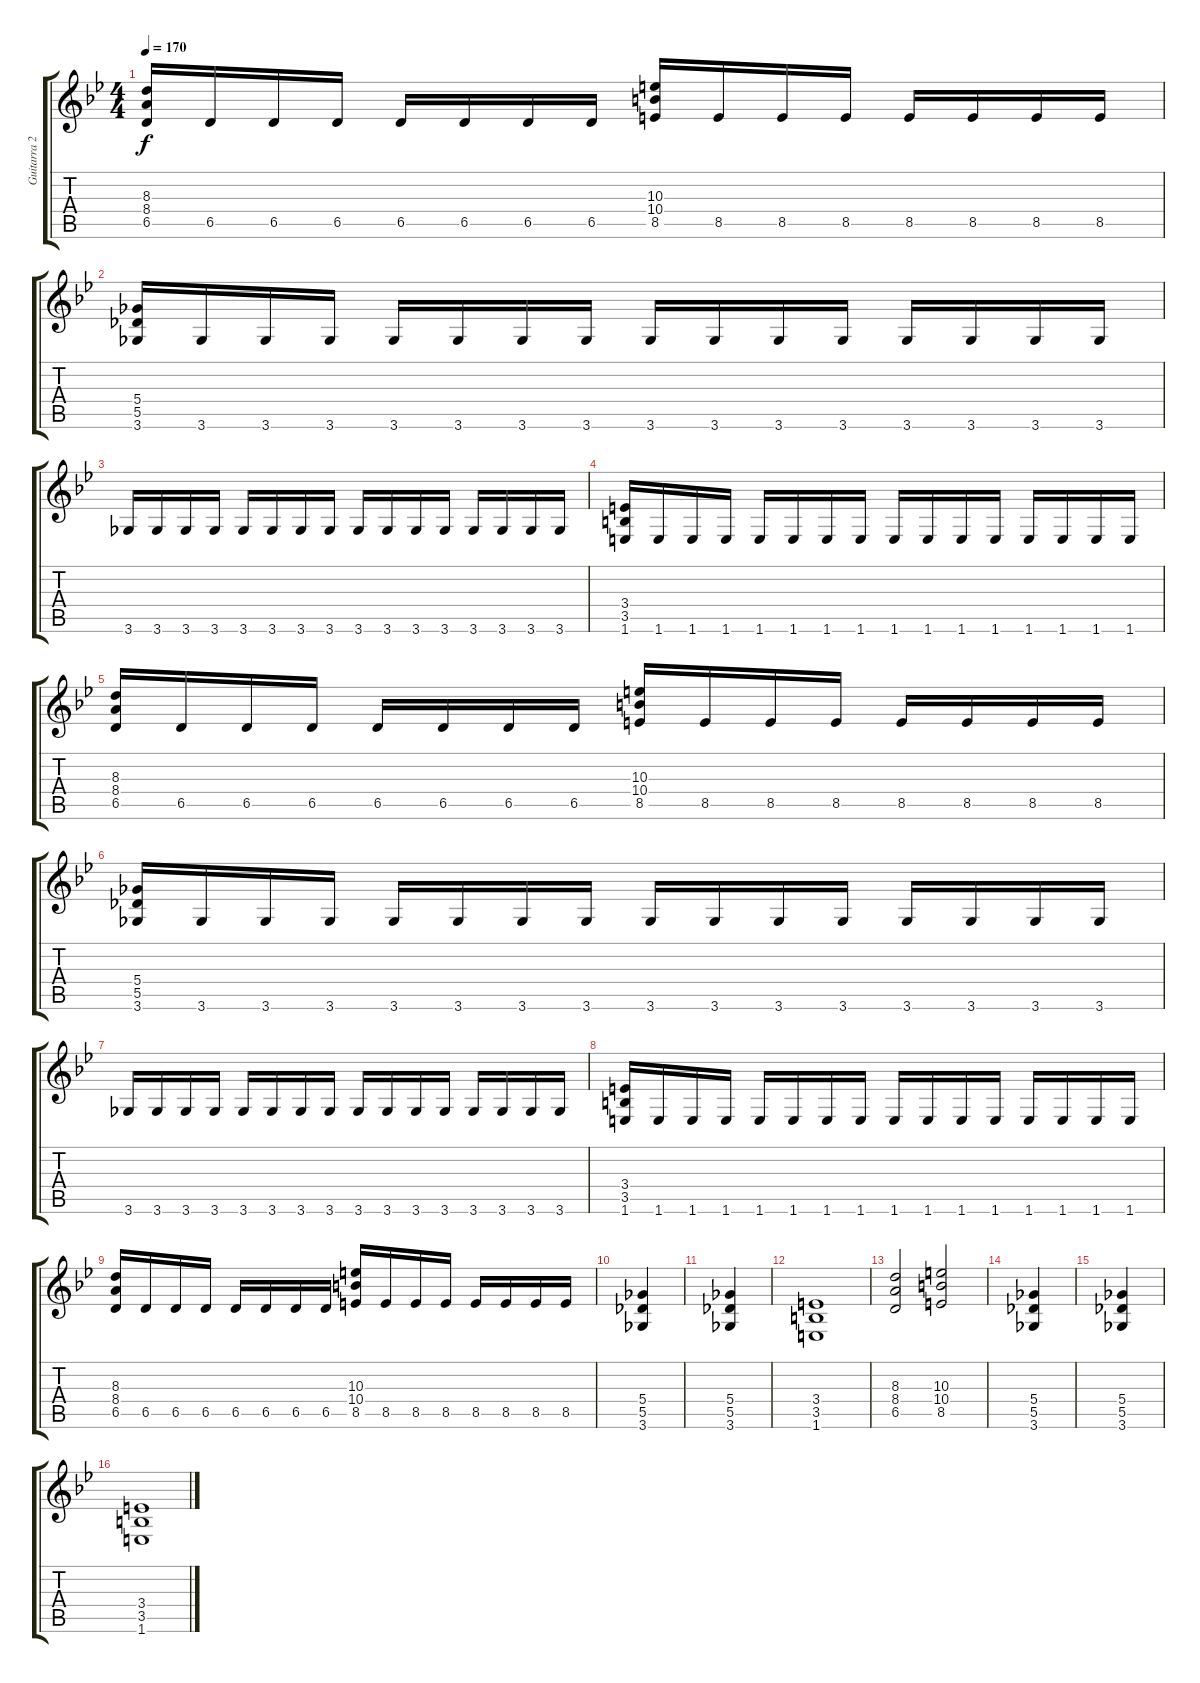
\track ("Guitarra 2" "Guitarra 2") {instrument overdrivenguitar}
\staff {score tabs}
\tuning (Eb4 Bb3 Gb3 Db3 Ab2 Eb2) {hide}
\ts (4 4)
\tempo 170
\clef g2
\ks gminor
(8.3 8.4 6.5).16{dy f} 6.5.16 6.5.16 6.5.16 6.5.16 6.5.16 6.5.16 6.5.16 (10.3 10.4 8.5).16 8.5.16 8.5.16 8.5.16 8.5.16 8.5.16 8.5.16 8.5.16 |
(5.4 5.5 3.6).16 3.6.16 3.6.16 3.6.16 3.6.16 3.6.16 3.6.16 3.6.16 3.6.16 3.6.16 3.6.16 3.6.16 3.6.16 3.6.16 3.6.16 3.6.16 |
3.6.16 3.6.16 3.6.16 3.6.16 3.6.16 3.6.16 3.6.16 3.6.16 3.6.16 3.6.16 3.6.16 3.6.16 3.6.16 3.6.16 3.6.16 3.6.16 |
(3.4 3.5 1.6).16 1.6.16 1.6.16 1.6.16 1.6.16 1.6.16 1.6.16 1.6.16 1.6.16 1.6.16 1.6.16 1.6.16 1.6.16 1.6.16 1.6.16 1.6.16 |
(8.3 8.4 6.5).16 6.5.16 6.5.16 6.5.16 6.5.16 6.5.16 6.5.16 6.5.16 (10.3 10.4 8.5).16 8.5.16 8.5.16 8.5.16 8.5.16 8.5.16 8.5.16 8.5.16 |
(5.4 5.5 3.6).16 3.6.16 3.6.16 3.6.16 3.6.16 3.6.16 3.6.16 3.6.16 3.6.16 3.6.16 3.6.16 3.6.16 3.6.16 3.6.16 3.6.16 3.6.16 |
3.6.16 3.6.16 3.6.16 3.6.16 3.6.16 3.6.16 3.6.16 3.6.16 3.6.16 3.6.16 3.6.16 3.6.16 3.6.16 3.6.16 3.6.16 3.6.16 |
(3.4 3.5 1.6).16 1.6.16 1.6.16 1.6.16 1.6.16 1.6.16 1.6.16 1.6.16 1.6.16 1.6.16 1.6.16 1.6.16 1.6.16 1.6.16 1.6.16 1.6.16 |
(8.3 8.4 6.5).16 6.5.16 6.5.16 6.5.16 6.5.16 6.5.16 6.5.16 6.5.16 (10.3 10.4 8.5).16 8.5.16 8.5.16 8.5.16 8.5.16 8.5.16 8.5.16 8.5.16 |
(5.4 5.5 3.6).4 |
(5.4 5.5 3.6).4 |
(3.4 3.5 1.6).1 |
(8.3 8.4 6.5).2 (10.3 10.4 8.5).2 |
(5.4 5.5 3.6).4 |
(5.4 5.5 3.6).4 |
(3.4 3.5 1.6).1
